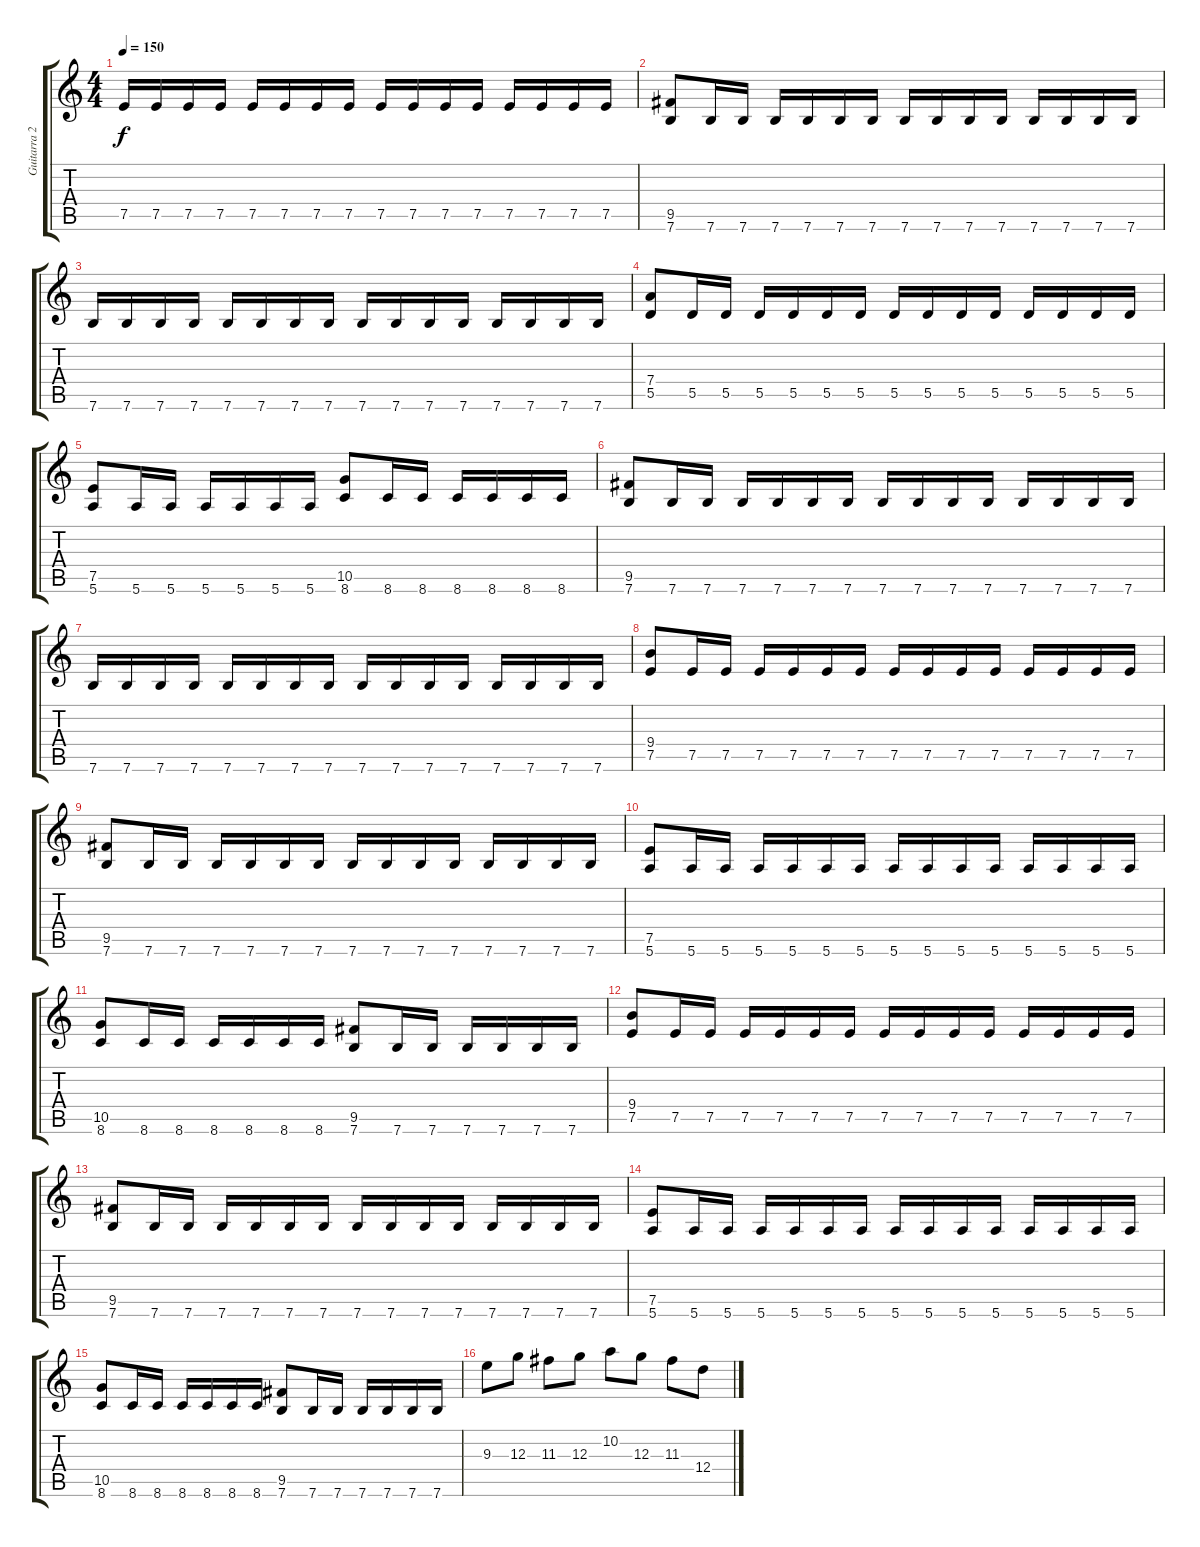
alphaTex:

\track ("Guitarra 2" "Guitarra 2") {instrument distortionguitar}
\staff {score tabs}
\tuning (E4 B3 G3 D3 A2 E2) {hide}
\ts (4 4)
\tempo 150
\clef g2
\ks c
7.5.16{dy f} 7.5.16 7.5.16 7.5.16 7.5.16 7.5.16 7.5.16 7.5.16 7.5.16 7.5.16 7.5.16 7.5.16 7.5.16 7.5.16 7.5.16 7.5.16 |
(9.5 7.6).8 7.6.16 7.6.16 7.6.16 7.6.16 7.6.16 7.6.16 7.6.16 7.6.16 7.6.16 7.6.16 7.6.16 7.6.16 7.6.16 7.6.16 |
7.6.16 7.6.16 7.6.16 7.6.16 7.6.16 7.6.16 7.6.16 7.6.16 7.6.16 7.6.16 7.6.16 7.6.16 7.6.16 7.6.16 7.6.16 7.6.16 |
(7.4 5.5).8 5.5.16 5.5.16 5.5.16 5.5.16 5.5.16 5.5.16 5.5.16 5.5.16 5.5.16 5.5.16 5.5.16 5.5.16 5.5.16 5.5.16 |
(7.5 5.6).8 5.6.16 5.6.16 5.6.16 5.6.16 5.6.16 5.6.16 (10.5 8.6).8 8.6.16 8.6.16 8.6.16 8.6.16 8.6.16 8.6.16 |
(9.5 7.6).8 7.6.16 7.6.16 7.6.16 7.6.16 7.6.16 7.6.16 7.6.16 7.6.16 7.6.16 7.6.16 7.6.16 7.6.16 7.6.16 7.6.16 |
7.6.16 7.6.16 7.6.16 7.6.16 7.6.16 7.6.16 7.6.16 7.6.16 7.6.16 7.6.16 7.6.16 7.6.16 7.6.16 7.6.16 7.6.16 7.6.16 |
(9.4 7.5).8 7.5.16 7.5.16 7.5.16 7.5.16 7.5.16 7.5.16 7.5.16 7.5.16 7.5.16 7.5.16 7.5.16 7.5.16 7.5.16 7.5.16 |
(9.5 7.6).8 7.6.16 7.6.16 7.6.16 7.6.16 7.6.16 7.6.16 7.6.16 7.6.16 7.6.16 7.6.16 7.6.16 7.6.16 7.6.16 7.6.16 |
(7.5 5.6).8 5.6.16 5.6.16 5.6.16 5.6.16 5.6.16 5.6.16 5.6.16 5.6.16 5.6.16 5.6.16 5.6.16 5.6.16 5.6.16 5.6.16 |
(10.5 8.6).8 8.6.16 8.6.16 8.6.16 8.6.16 8.6.16 8.6.16 (9.5 7.6).8 7.6.16 7.6.16 7.6.16 7.6.16 7.6.16 7.6.16 |
(9.4 7.5).8 7.5.16 7.5.16 7.5.16 7.5.16 7.5.16 7.5.16 7.5.16 7.5.16 7.5.16 7.5.16 7.5.16 7.5.16 7.5.16 7.5.16 |
(9.5 7.6).8 7.6.16 7.6.16 7.6.16 7.6.16 7.6.16 7.6.16 7.6.16 7.6.16 7.6.16 7.6.16 7.6.16 7.6.16 7.6.16 7.6.16 |
(7.5 5.6).8 5.6.16 5.6.16 5.6.16 5.6.16 5.6.16 5.6.16 5.6.16 5.6.16 5.6.16 5.6.16 5.6.16 5.6.16 5.6.16 5.6.16 |
(10.5 8.6).8 8.6.16 8.6.16 8.6.16 8.6.16 8.6.16 8.6.16 (9.5 7.6).8 7.6.16 7.6.16 7.6.16 7.6.16 7.6.16 7.6.16 |
9.3.8 12.3.8 11.3.8 12.3.8 10.2.8 12.3.8 11.3.8 12.4.8
